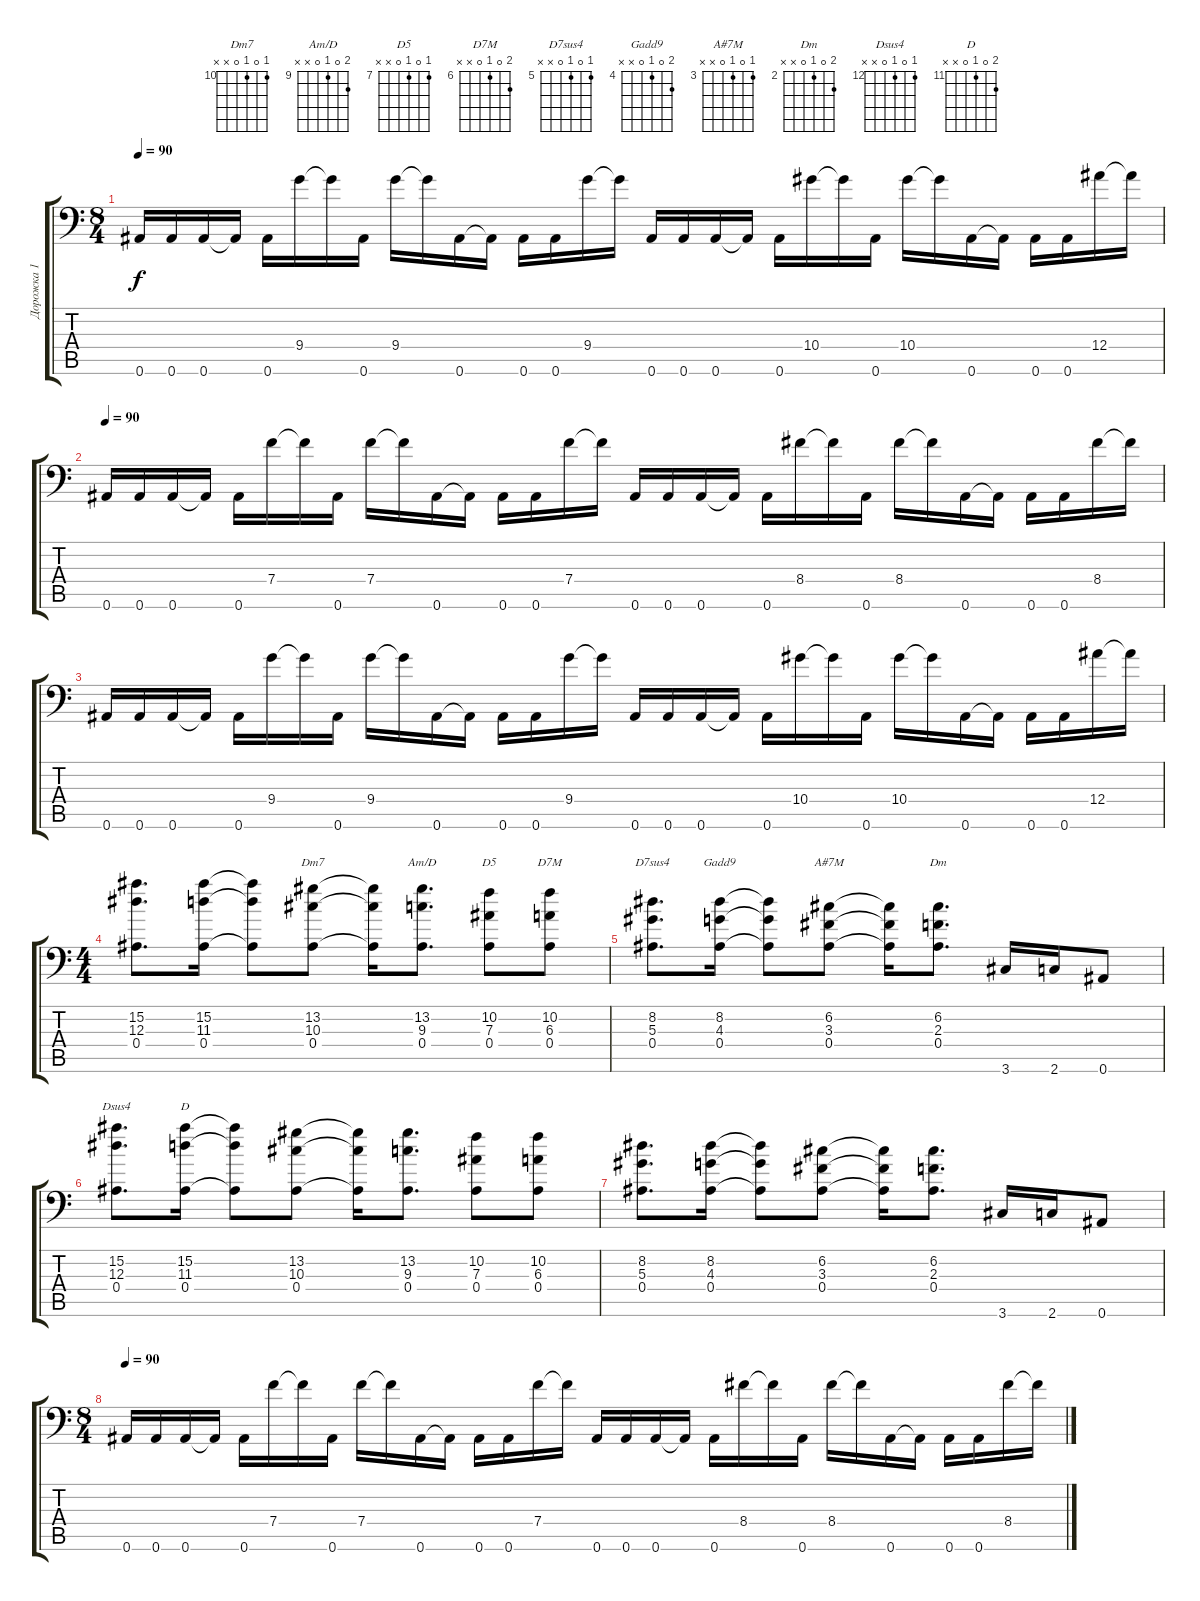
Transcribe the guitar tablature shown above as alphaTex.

\track ("Дорожка 1" "Дорожка 1") {instrument distortionguitar}
\staff {score tabs}
\tuning (C4 G3 Eb3 Bb2 F2 Bb1) {hide}
\chord ("Dm7" 10 0 10 0 x x) {firstfret 10}
\chord ("Am/D" 10 0 9 0 x x) {firstfret 9}
\chord ("D5" 7 0 7 0 x x) {firstfret 7}
\chord ("D7M" 7 0 6 0 x x) {firstfret 6}
\chord ("D7sus4" 5 0 5 0 x x) {firstfret 5}
\chord ("Gadd9" 5 0 4 0 x x) {firstfret 4}
\chord ("A#7M" 3 0 3 0 x x) {firstfret 3}
\chord ("Dm" 3 0 2 0 x x) {firstfret 2}
\chord ("Dsus4" 12 0 12 0 x x) {firstfret 12}
\chord ("D" 12 0 11 0 x x) {firstfret 11}
\ts (8 4)
\tempo 90
\clef f4
\ks c
0.6.16{dy f} 0.6.16 0.6.16 0.6{t}.16 0.6.16 9.4.16 9.4{t}.16 0.6.16 9.4.16 9.4{t}.16 0.6.16 0.6{t}.16 0.6.16 0.6.16 9.4.16 9.4{t}.16 0.6.16 0.6.16 0.6.16 0.6{t}.16 0.6.16 10.4.16 10.4{t}.16 0.6.16 10.4.16 10.4{t}.16 0.6.16 0.6{t}.16 0.6.16 0.6.16 12.4.16 12.4{t}.16 |
\tempo 90
0.6.16{instrument distortionguitar} 0.6.16 0.6.16 0.6{t}.16 0.6.16 7.4.16 7.4{t}.16 0.6.16 7.4.16 7.4{t}.16 0.6.16 0.6{t}.16 0.6.16 0.6.16 7.4.16 7.4{t}.16 0.6.16 0.6.16 0.6.16 0.6{t}.16 0.6.16 8.4.16 8.4{t}.16 0.6.16 8.4.16 8.4{t}.16 0.6.16 0.6{t}.16 0.6.16 0.6.16 8.4.16 8.4{t}.16 |
0.6.16 0.6.16 0.6.16 0.6{t}.16 0.6.16 9.4.16 9.4{t}.16 0.6.16 9.4.16 9.4{t}.16 0.6.16 0.6{t}.16 0.6.16 0.6.16 9.4.16 9.4{t}.16 0.6.16 0.6.16 0.6.16 0.6{t}.16 0.6.16 10.4.16 10.4{t}.16 0.6.16 10.4.16 10.4{t}.16 0.6.16 0.6{t}.16 0.6.16 0.6.16 12.4.16 12.4{t}.16 |
\ts (4 4)
(15.2 12.3 0.4).8{d} (15.2 11.3 0.4).16 (15.2{t} 11.3{t} 0.4{t}).8 (13.2 10.3 0.4).8{ch "Dm7"} (13.2{t} 10.3{t} 0.4{t}).16 (13.2 9.3 0.4).8{d ch "Am/D"} (10.2 7.3 0.4).8{ch "D5"} (10.2 6.3 0.4).8{ch "D7M"} |
(8.2 5.3 0.4).8{d ch "D7sus4"} (8.2 4.3 0.4).16{ch "Gadd9"} (8.2{t} 4.3{t} 0.4{t}).8 (6.2 3.3 0.4).8{ch "A#7M"} (6.2{t} 3.3{t} 0.4{t}).16 (6.2 2.3 0.4).8{d ch "Dm"} 3.6.16 2.6.16 0.6.8 |
(15.2 12.3 0.4).8{d ch "Dsus4"} (15.2 11.3 0.4).16{ch "D"} (15.2{t} 11.3{t} 0.4{t}).8 (13.2 10.3 0.4).8 (13.2{t} 10.3{t} 0.4{t}).16 (13.2 9.3 0.4).8{d} (10.2 7.3 0.4).8 (10.2 6.3 0.4).8 |
(8.2 5.3 0.4).8{d} (8.2 4.3 0.4).16 (8.2{t} 4.3{t} 0.4{t}).8 (6.2 3.3 0.4).8 (6.2{t} 3.3{t} 0.4{t}).16 (6.2 2.3 0.4).8{d} 3.6.16 2.6.16 0.6.8 |
\ts (8 4)
\tempo 90
0.6.16{instrument distortionguitar} 0.6.16 0.6.16 0.6{t}.16 0.6.16 7.4.16 7.4{t}.16 0.6.16 7.4.16 7.4{t}.16 0.6.16 0.6{t}.16 0.6.16 0.6.16 7.4.16 7.4{t}.16 0.6.16 0.6.16 0.6.16 0.6{t}.16 0.6.16 8.4.16 8.4{t}.16 0.6.16 8.4.16 8.4{t}.16 0.6.16 0.6{t}.16 0.6.16 0.6.16 8.4.16 8.4{t}.16
